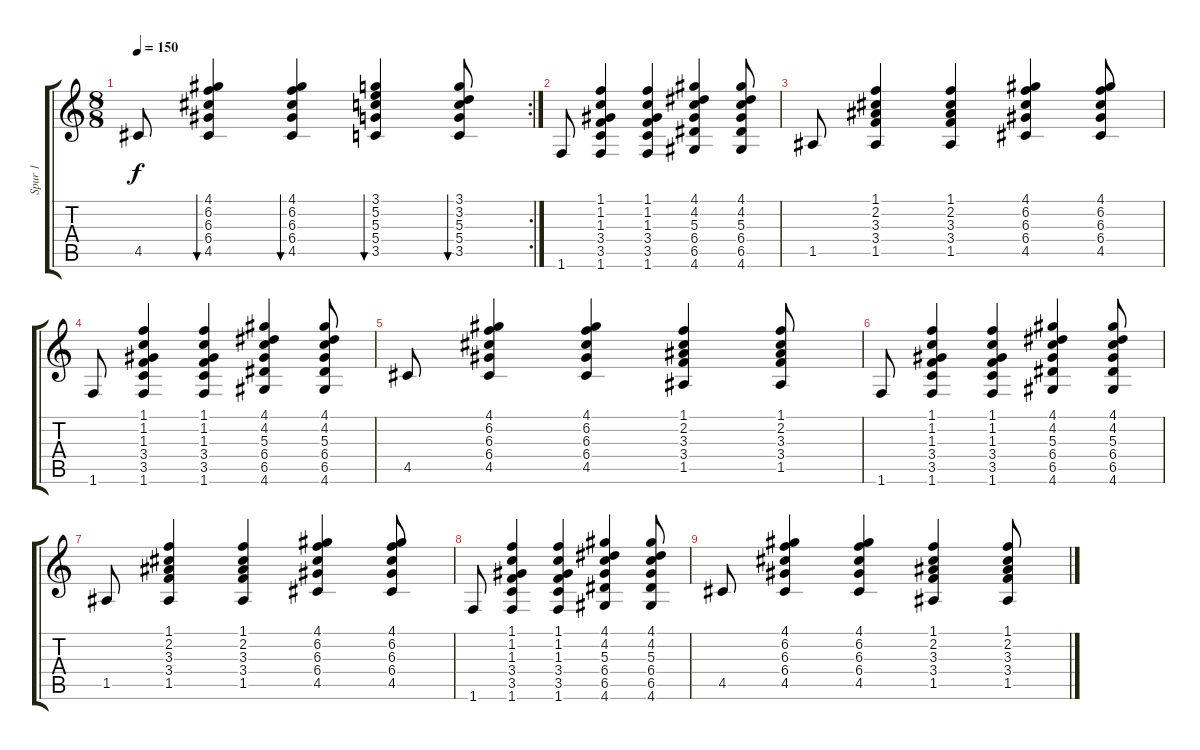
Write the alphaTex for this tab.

\track ("Spur 1" "Spur 1") {instrument electricguitarclean}
\staff {score tabs}
\tuning (E4 B3 G3 D3 A2 E2) {hide}
\rc 2
\ts (8 8)
\tempo 150
\clef g2
\ks c
4.5.8{dy f} (4.1 6.2 6.3 6.4 4.5).4{bu 60} (4.1 6.2 6.3 6.4 4.5).4{bu 60} (3.1 5.2 5.3 5.4 3.5).4{bu 60} (3.1 3.2 5.3 5.4 3.5).8{bu 60} |
1.6.8 (1.1 1.2 1.3 3.4 3.5 1.6).4 (1.1 1.2 1.3 3.4 3.5 1.6).4 (4.1 4.2 5.3 6.4 6.5 4.6).4 (4.1 4.2 5.3 6.4 6.5 4.6).8 |
1.5.8 (1.1 2.2 3.3 3.4 1.5).4 (1.1 2.2 3.3 3.4 1.5).4 (4.1 6.2 6.3 6.4 4.5).4 (4.1 6.2 6.3 6.4 4.5).8 |
1.6.8 (1.1 1.2 1.3 3.4 3.5 1.6).4 (1.1 1.2 1.3 3.4 3.5 1.6).4 (4.1 4.2 5.3 6.4 6.5 4.6).4 (4.1 4.2 5.3 6.4 6.5 4.6).8 |
4.5.8 (4.1 6.2 6.3 6.4 4.5).4 (4.1 6.2 6.3 6.4 4.5).4 (1.1 2.2 3.3 3.4 1.5).4 (1.1 2.2 3.3 3.4 1.5).8 |
1.6.8 (1.1 1.2 1.3 3.4 3.5 1.6).4 (1.1 1.2 1.3 3.4 3.5 1.6).4 (4.1 4.2 5.3 6.4 6.5 4.6).4 (4.1 4.2 5.3 6.4 6.5 4.6).8 |
1.5.8 (1.1 2.2 3.3 3.4 1.5).4 (1.1 2.2 3.3 3.4 1.5).4 (4.1 6.2 6.3 6.4 4.5).4 (4.1 6.2 6.3 6.4 4.5).8 |
1.6.8 (1.1 1.2 1.3 3.4 3.5 1.6).4 (1.1 1.2 1.3 3.4 3.5 1.6).4 (4.1 4.2 5.3 6.4 6.5 4.6).4 (4.1 4.2 5.3 6.4 6.5 4.6).8 |
4.5.8 (4.1 6.2 6.3 6.4 4.5).4 (4.1 6.2 6.3 6.4 4.5).4 (1.1 2.2 3.3 3.4 1.5).4 (1.1 2.2 3.3 3.4 1.5).8
